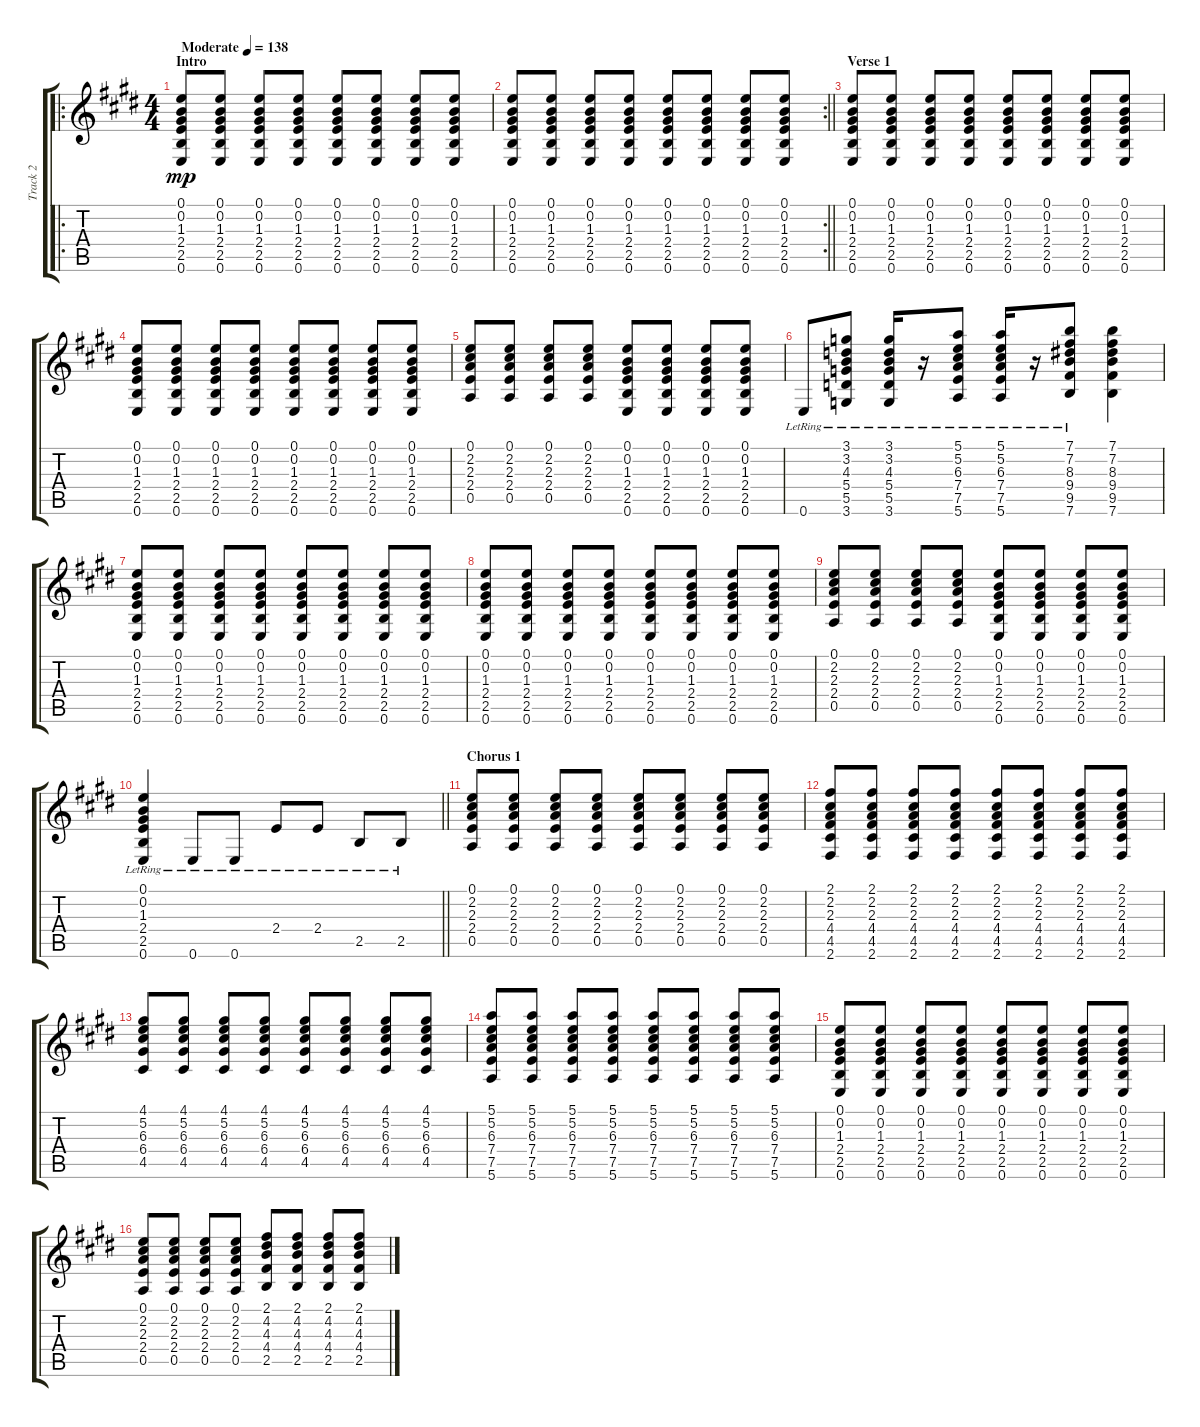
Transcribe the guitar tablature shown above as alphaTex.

\track ("Track 2" "Track 2") {instrument acousticguitarnylon}
\staff {score tabs}
\tuning (E4 B3 G3 D3 A2 E2) {hide}
\ro
\ts (4 4)
\section ("" "Intro")
\tempo (138 "Moderate")
\clef g2
\ks e
(0.1 0.2 1.3 2.4 2.5 0.6).8{dy mp instrument acousticguitarnylon} (0.1 0.2 1.3 2.4 2.5 0.6).8 (0.1 0.2 1.3 2.4 2.5 0.6).8 (0.1 0.2 1.3 2.4 2.5 0.6).8 (0.1 0.2 1.3 2.4 2.5 0.6).8 (0.1 0.2 1.3 2.4 2.5 0.6).8 (0.1 0.2 1.3 2.4 2.5 0.6).8 (0.1 0.2 1.3 2.4 2.5 0.6).8 |
\rc 2
\barLineRight lightlight
(0.1 0.2 1.3 2.4 2.5 0.6).8 (0.1 0.2 1.3 2.4 2.5 0.6).8 (0.1 0.2 1.3 2.4 2.5 0.6).8 (0.1 0.2 1.3 2.4 2.5 0.6).8 (0.1 0.2 1.3 2.4 2.5 0.6).8 (0.1 0.2 1.3 2.4 2.5 0.6).8 (0.1 0.2 1.3 2.4 2.5 0.6).8 (0.1 0.2 1.3 2.4 2.5 0.6).8 |
\section ("" "Verse 1")
(0.1 0.2 1.3 2.4 2.5 0.6).8 (0.1 0.2 1.3 2.4 2.5 0.6).8 (0.1 0.2 1.3 2.4 2.5 0.6).8 (0.1 0.2 1.3 2.4 2.5 0.6).8 (0.1 0.2 1.3 2.4 2.5 0.6).8 (0.1 0.2 1.3 2.4 2.5 0.6).8 (0.1 0.2 1.3 2.4 2.5 0.6).8 (0.1 0.2 1.3 2.4 2.5 0.6).8 |
(0.1 0.2 1.3 2.4 2.5 0.6).8 (0.1 0.2 1.3 2.4 2.5 0.6).8 (0.1 0.2 1.3 2.4 2.5 0.6).8 (0.1 0.2 1.3 2.4 2.5 0.6).8 (0.1 0.2 1.3 2.4 2.5 0.6).8 (0.1 0.2 1.3 2.4 2.5 0.6).8 (0.1 0.2 1.3 2.4 2.5 0.6).8 (0.1 0.2 1.3 2.4 2.5 0.6).8 |
(0.1 2.2 2.3 2.4 0.5).8 (0.1 2.2 2.3 2.4 0.5).8 (0.1 2.2 2.3 2.4 0.5).8 (0.1 2.2 2.3 2.4 0.5).8 (0.1 0.2 1.3 2.4 2.5 0.6).8 (0.1 0.2 1.3 2.4 2.5 0.6).8 (0.1 0.2 1.3 2.4 2.5 0.6).8 (0.1 0.2 1.3 2.4 2.5 0.6).8 |
0.6{lr}.8 (3.1{lr} 3.2{lr} 4.3{lr} 5.4{lr} 5.5{lr} 3.6{lr}).8 (3.1{lr} 3.2{lr} 4.3{lr} 5.4{lr} 5.5{lr} 3.6{lr}).16 r.16 (5.1{lr} 5.2{lr} 6.3{lr} 7.4{lr} 7.5{lr} 5.6{lr}).8 (5.1{lr} 5.2{lr} 6.3{lr} 7.4{lr} 7.5{lr} 5.6{lr}).16 r.16 (7.1{lr} 7.2{lr} 8.3{lr} 9.4{lr} 9.5{lr} 7.6{lr}).8 (7.1 7.2 8.3 9.4 9.5 7.6).4 |
(0.1 0.2 1.3 2.4 2.5 0.6).8 (0.1 0.2 1.3 2.4 2.5 0.6).8 (0.1 0.2 1.3 2.4 2.5 0.6).8 (0.1 0.2 1.3 2.4 2.5 0.6).8 (0.1 0.2 1.3 2.4 2.5 0.6).8 (0.1 0.2 1.3 2.4 2.5 0.6).8 (0.1 0.2 1.3 2.4 2.5 0.6).8 (0.1 0.2 1.3 2.4 2.5 0.6).8 |
(0.1 0.2 1.3 2.4 2.5 0.6).8 (0.1 0.2 1.3 2.4 2.5 0.6).8 (0.1 0.2 1.3 2.4 2.5 0.6).8 (0.1 0.2 1.3 2.4 2.5 0.6).8 (0.1 0.2 1.3 2.4 2.5 0.6).8 (0.1 0.2 1.3 2.4 2.5 0.6).8 (0.1 0.2 1.3 2.4 2.5 0.6).8 (0.1 0.2 1.3 2.4 2.5 0.6).8 |
(0.1 2.2 2.3 2.4 0.5).8 (0.1 2.2 2.3 2.4 0.5).8 (0.1 2.2 2.3 2.4 0.5).8 (0.1 2.2 2.3 2.4 0.5).8 (0.1 0.2 1.3 2.4 2.5 0.6).8 (0.1 0.2 1.3 2.4 2.5 0.6).8 (0.1 0.2 1.3 2.4 2.5 0.6).8 (0.1 0.2 1.3 2.4 2.5 0.6).8 |
\barLineRight lightlight
(0.1{lr} 0.2{lr} 1.3{lr} 2.4{lr} 2.5{lr} 0.6{lr}).4 0.6{lr}.8 0.6{lr}.8 2.4{lr}.8 2.4{lr}.8 2.5{lr}.8 2.5{lr}.8 |
\section ("" "Chorus 1")
(0.1 2.2 2.3 2.4 0.5).8 (0.1 2.2 2.3 2.4 0.5).8 (0.1 2.2 2.3 2.4 0.5).8 (0.1 2.2 2.3 2.4 0.5).8 (0.1 2.2 2.3 2.4 0.5).8 (0.1 2.2 2.3 2.4 0.5).8 (0.1 2.2 2.3 2.4 0.5).8 (0.1 2.2 2.3 2.4 0.5).8 |
(2.1 2.2 2.3 4.4 4.5 2.6).8 (2.1 2.2 2.3 4.4 4.5 2.6).8 (2.1 2.2 2.3 4.4 4.5 2.6).8 (2.1 2.2 2.3 4.4 4.5 2.6).8 (2.1 2.2 2.3 4.4 4.5 2.6).8 (2.1 2.2 2.3 4.4 4.5 2.6).8 (2.1 2.2 2.3 4.4 4.5 2.6).8 (2.1 2.2 2.3 4.4 4.5 2.6).8 |
(4.1 5.2 6.3 6.4 4.5).8 (4.1 5.2 6.3 6.4 4.5).8 (4.1 5.2 6.3 6.4 4.5).8 (4.1 5.2 6.3 6.4 4.5).8 (4.1 5.2 6.3 6.4 4.5).8 (4.1 5.2 6.3 6.4 4.5).8 (4.1 5.2 6.3 6.4 4.5).8 (4.1 5.2 6.3 6.4 4.5).8 |
(5.1 5.2 6.3 7.4 7.5 5.6).8 (5.1 5.2 6.3 7.4 7.5 5.6).8 (5.1 5.2 6.3 7.4 7.5 5.6).8 (5.1 5.2 6.3 7.4 7.5 5.6).8 (5.1 5.2 6.3 7.4 7.5 5.6).8 (5.1 5.2 6.3 7.4 7.5 5.6).8 (5.1 5.2 6.3 7.4 7.5 5.6).8 (5.1 5.2 6.3 7.4 7.5 5.6).8 |
(0.1 0.2 1.3 2.4 2.5 0.6).8 (0.1 0.2 1.3 2.4 2.5 0.6).8 (0.1 0.2 1.3 2.4 2.5 0.6).8 (0.1 0.2 1.3 2.4 2.5 0.6).8 (0.1 0.2 1.3 2.4 2.5 0.6).8 (0.1 0.2 1.3 2.4 2.5 0.6).8 (0.1 0.2 1.3 2.4 2.5 0.6).8 (0.1 0.2 1.3 2.4 2.5 0.6).8 |
(0.1 2.2 2.3 2.4 0.5).8 (0.1 2.2 2.3 2.4 0.5).8 (0.1 2.2 2.3 2.4 0.5).8 (0.1 2.2 2.3 2.4 0.5).8 (2.1 4.2 4.3 4.4 2.5).8 (2.1 4.2 4.3 4.4 2.5).8 (2.1 4.2 4.3 4.4 2.5).8 (2.1 4.2 4.3 4.4 2.5).8
